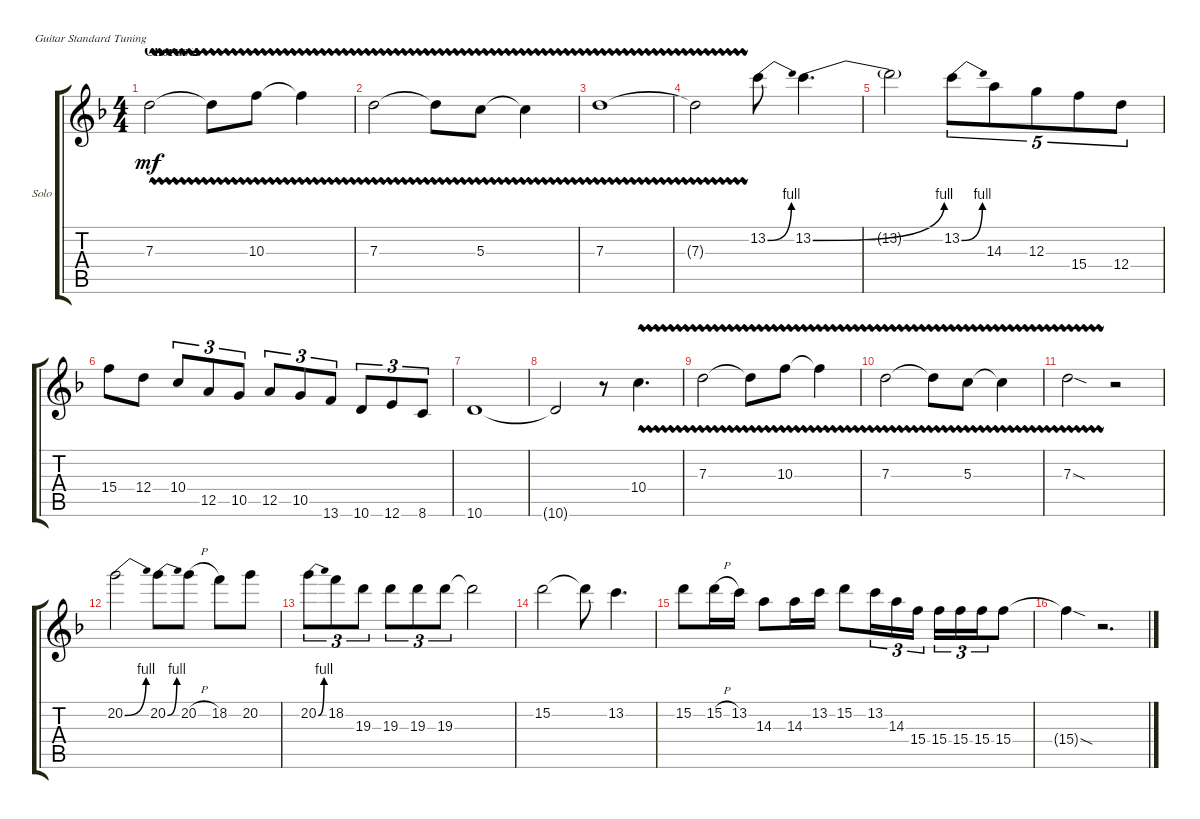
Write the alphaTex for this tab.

\bracketExtendMode groupsimilarinstruments
\firstSystemTrackNameOrientation horizontal
\otherSystemsTrackNameOrientation horizontal
\track ("Guitar Solo" "Solo") {instrument overdrivenguitar}
\staff {score tabs}
\tuning (E4 B3 G3 D3 A2 E2)
\ts (4 4)
\section ("" "Chorus 2")
\tempo (125 hide)
\clef g2
\ks dminor
7.3{vw}.2{dy mf} 7.3{vw t}.8 10.3{vw}.8 10.3{vw t}.4 |
7.3{vw}.2 7.3{vw t}.8 5.3{vw}.8 5.3{vw t}.4 |
7.3{vw}.1 |
7.3{vw t}.2 13.2{be (bend 0 0 15 4)}.8 13.2{be (bend 0 0 7.8 4)}.4{d} |
13.2{t}.2 13.2{be (bend 0 0 15 4)}.8{tu (5 4)} 14.3.8{tu (5 4)} 12.3.8{tu (5 4)} 15.4.8{tu (5 4)} 12.4.8{tu (5 4)} |
15.4.8 12.4.8 10.4.8{tu (3 2)} 12.5.8{tu (3 2)} 10.5.8{tu (3 2)} 12.5.8{tu (3 2)} 10.5.8{tu (3 2)} 13.6.8{tu (3 2)} 10.6.8{tu (3 2)} 12.6.8{tu (3 2)} 8.6.8{tu (3 2)} |
10.6.1 |
10.6{t}.2 r.8 10.4{vw}.4{d} |
7.3{vw}.2 7.3{vw t}.8 10.3{vw}.8 10.3{vw t}.4 |
7.3{vw}.2 7.3{vw t}.8 5.3{vw}.8 5.3{vw t}.4 |
7.3{vw sod}.2 r.2 |
20.2{be (bend 0 0 15 4)}.2 20.2{be (bend 0 0 15 4)}.8 20.2{h}.8 18.2.8 20.2.8 |
20.2{be (bend 0 0 15 4)}.8{tu (3 2)} 18.2.8{tu (3 2)} 19.3.8{tu (3 2)} 19.3.8{tu (3 2)} 19.3.8{tu (3 2)} 19.3.8{tu (3 2)} 19.3{t}.2 |
15.2.2 15.2{t}.8 13.2.4{d} |
15.2.8 15.2{h}.16 13.2.16 14.3.8 14.3.16 13.2.16 15.2.8{beam merge} 13.2.16{tu (3 2) beam merge} 14.3.16{tu (3 2) beam merge} 15.4.16{tu (3 2)} 15.4.16{tu (3 2) beam merge} 15.4.16{tu (3 2) beam merge} 15.4.16{tu (3 2) beam merge} 15.4.8 |
15.4{sod t}.4 r.2{d}
